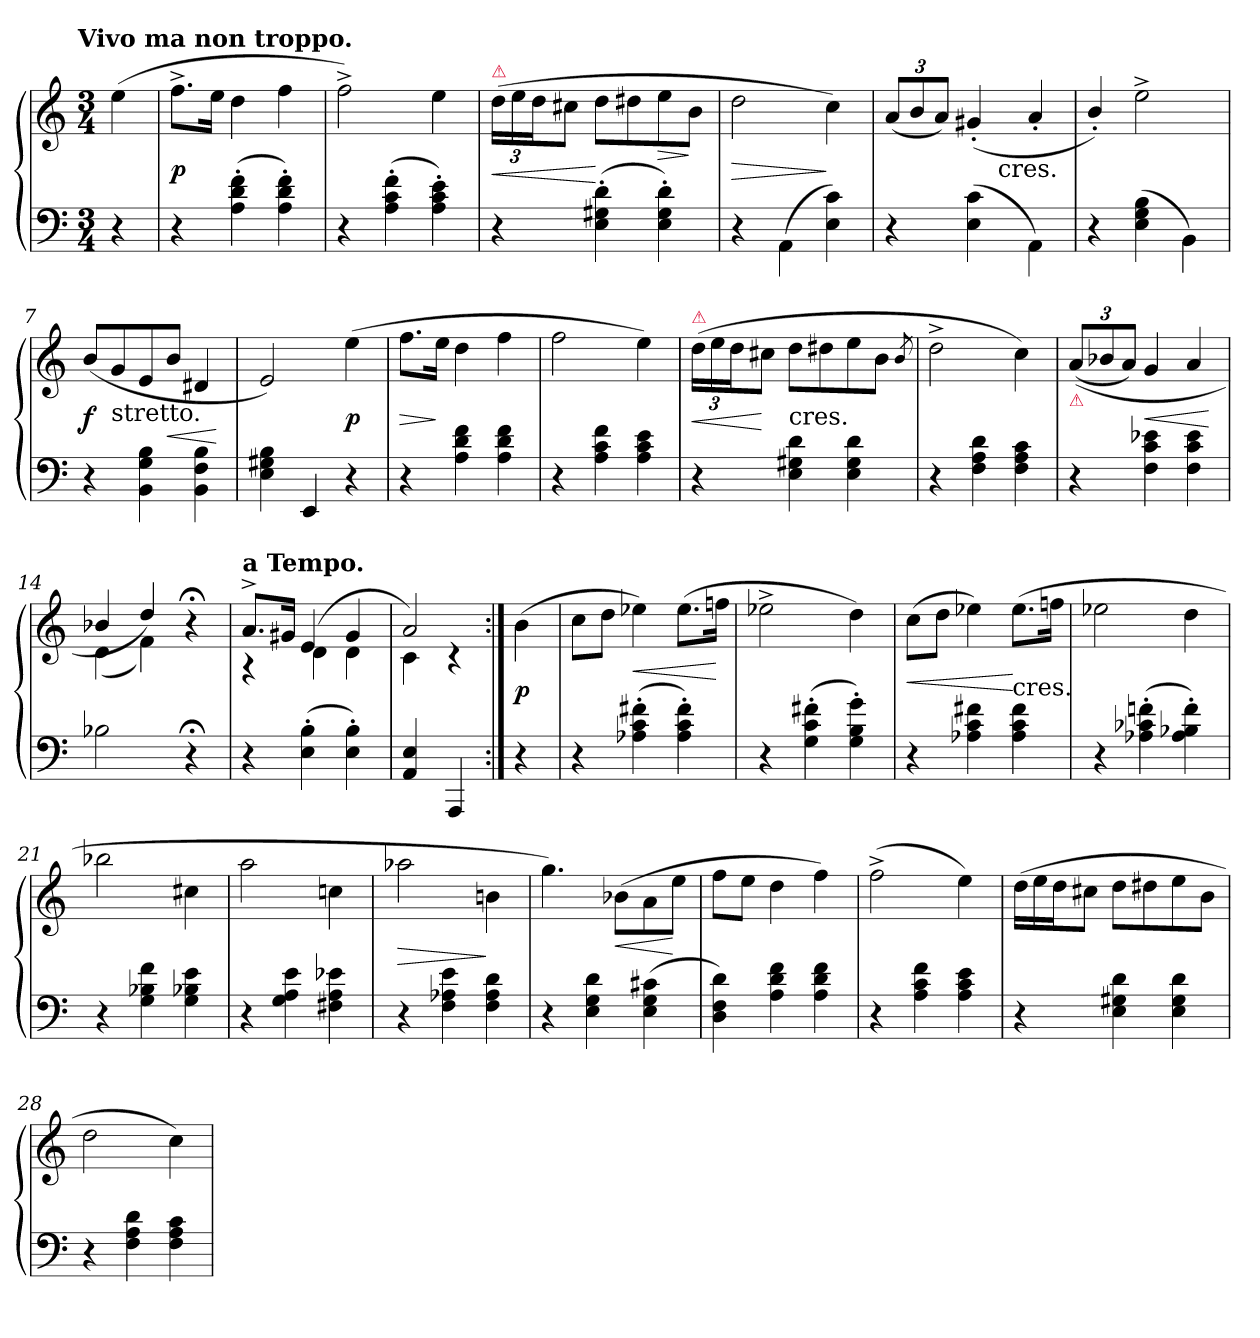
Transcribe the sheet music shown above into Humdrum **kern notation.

**kern	**kern	**dynam
*part1	*part1	*part1
*staff2	*staff1	*staff1/2
*clefF4	*clefG2	*
*k[]	*k[]	*
*a:	*a:	*
!!LO:TX:omd:t=Vivo ma non troppo.
*M3/4	*M3/4	*
*MM160	*MM160	*
=	=	=
4r	(>4ee	.
=1	=1	=1
4r	8.ff^<L	p
.	16eeJk	.
(>4A'> 4d'> 4f'>	4dd	.
4A'> 4d'> 4f'>)	4ff	.
=2	=2	=2
4r	2ff^<)	.
(>4A'> 4c'> 4f'>	.	.
4A'> 4c'> 4e'>)	4ee	.
=3	=3	=3
!	!LO:TX:a:color=crimson:t=⚠	!
4r	(>24ddLL	<
.	24ee	.
.	24ddJ	.
.	8cc#XJ	.
(>4E'> 4G#X'> 4d'>	8ddL	[
.	8dd#X	.
4E'> 4G#'> 4d'>)	8ee	>
.	8bJ	]
=4	=4	=4
4r	2dd	>
(>4AA\	.	.
4E 4c)	4cc)	]
=5	=5	=5
!	!LO:TX:a:color=crimson:t=⚠	!
*	*^	*
4r	(<12aL	4.ryy	.
.	12b	.	.
.	12aJ)	.	.
(>4E 4c	(<4g#X'<	.	.
!	!	!LO:TX:c:t=cres.	!
.	.	4.ryy	.
4AA\)	4a'<	.	.
*	*v	*v	*
=6	=6	=6
4r	4b'/)	.
(>4E 4G 4B	2ee^>	.
4BB\)	.	.
=7	=7	=7
4r	(<8bL	f
!	!LO:TX:b:t=stretto.	!
.	8g	.
4BB 4G 4B	8e	.
.	8bJ	<
4BB 4F 4B	4d#X	.
.	.	[
=8	=8	=8
4E 4G#X 4B	2e)	.
4EE	.	.
4r	(>4ee	p
=9	=9	=9
4r	8.ffL	>
.	16eeJk	]
4A 4d 4f	4dd	.
4A 4d 4f	4ff	.
=10	=10	=10
4r	2ff	.
4A 4c 4f	.	.
4A 4c 4e	4ee)	.
=11	=11	=11
!	!LO:TX:a:color=crimson:t=⚠	!
4r	(>24ddLL	<
.	24ee	.
.	24ddJ	.
.	8cc#XJ	[
!	!LO:TX:c:t=cres.	!
4E 4G#X 4d	8ddL	.
.	8dd#X	.
4E 4G# 4d	8ee	.
.	8bJ	.
.	8qb/	.
=12	=12	=12
4r	2dd^<	.
4F 4A 4d	.	.
4F 4A 4c	4cc)	.
=13	=13	=13
!	!LO:TX:b:color=crimson:t=⚠	!
4r	(<(>12aL	.
.	12b-X	.
.	12aJ)	.
4F 4c 4e-X	4g	<
4F 4c 4e-	4a	.
.	.	[
=14	=14	=14
*	*^	*
2B-X	4b-X	(<4d	.
.	4dd)	4f)	.
4r;<	4r;<	4ryy	.
=15	=15	=15	=15
!	!LO:TX:a:B:t=a Tempo.	!	!
4r	8.a^>L	4r	.
.	16g#XJk	.	.
(>4E'> 4B'>	(>4e	4d	.
4E'> 4B'>)	4g#	4d	.
=16	=16	=16	=16
4AA 4E	2a)	4c	.
4AAA	.	4rc	.
!	!	!LO:TX:a:B:t=Fine.	!
*	*v	*v	*
=:|!	=:|!	=:|!
4r	(>4b	p
=17	=17	=17
4r	8ccL	.
.	8ddJ	.
(>4A-X'> 4c'> 4f#X'>	4ee-X)	<
4A-'> 4c'> 4f#'>)	(>8.ee-L	.
.	16ffnJk	[
=18	=18	=18
4r	2ee-X^<	.
(>4G'> 4c'> 4f#X'>	.	.
4G'> 4B'> 4g'>)	4dd)	.
=19	=19	=19
4r	(>8ccL	<
.	8ddJ	.
4A-X 4c 4f#X	4ee-X)	.
!	!LO:TX:c:t=cres.	!
4A- 4c 4f#	(>8.ee-L	[
.	16ffnJk	.
=20	=20	=20
4r	2ee-X	.
(>4A-X'> 4c-X'> 4fn'>	.	.
4A-'> 4B-X'> 4f'>)	4dd	.
=21	=21	=21
4r	2bb-X	.
4G 4B-X 4f	.	.
4G 4B-X 4e	4cc#X	.
=22	=22	=22
4r	2aa	.
4G 4A 4e	.	.
4F#X 4A 4e-X	4ccn	.
=23	=23	=23
4r	2aa-X	>
4F 4A-X 4e	.	.
4F 4A- 4d	4bn	]
=24	=24	=24
4r	4.gg)	.
4E 4G 4d	.	.
.	(>8b-XL	<
(>4E 4G 4c#X	8a	.
.	8eeJ	[
=25	=25	=25
4D 4F 4d)	8ffL	.
.	8eeJ	.
4A 4d 4f	4dd	.
4A 4d 4f	4ff)	.
=26	=26	=26
4r	(>2ff^<	.
4A 4c 4f	.	.
4A 4c 4e	4ee)	.
=27	=27	=27
*	*Xtuplet	*
4r	(>24ddLL	.
.	24ee	.
.	24ddJ	.
.	8cc#XJ	.
4E 4G#X 4d	8ddL	.
.	8dd#X	.
4E 4G# 4d	8ee	.
.	8bJ	.
=28	=28	=28
4r	2dd	.
4F 4A 4d	.	.
4F 4A 4c	4cc)	.
=	=	=
*-	*-	*-
